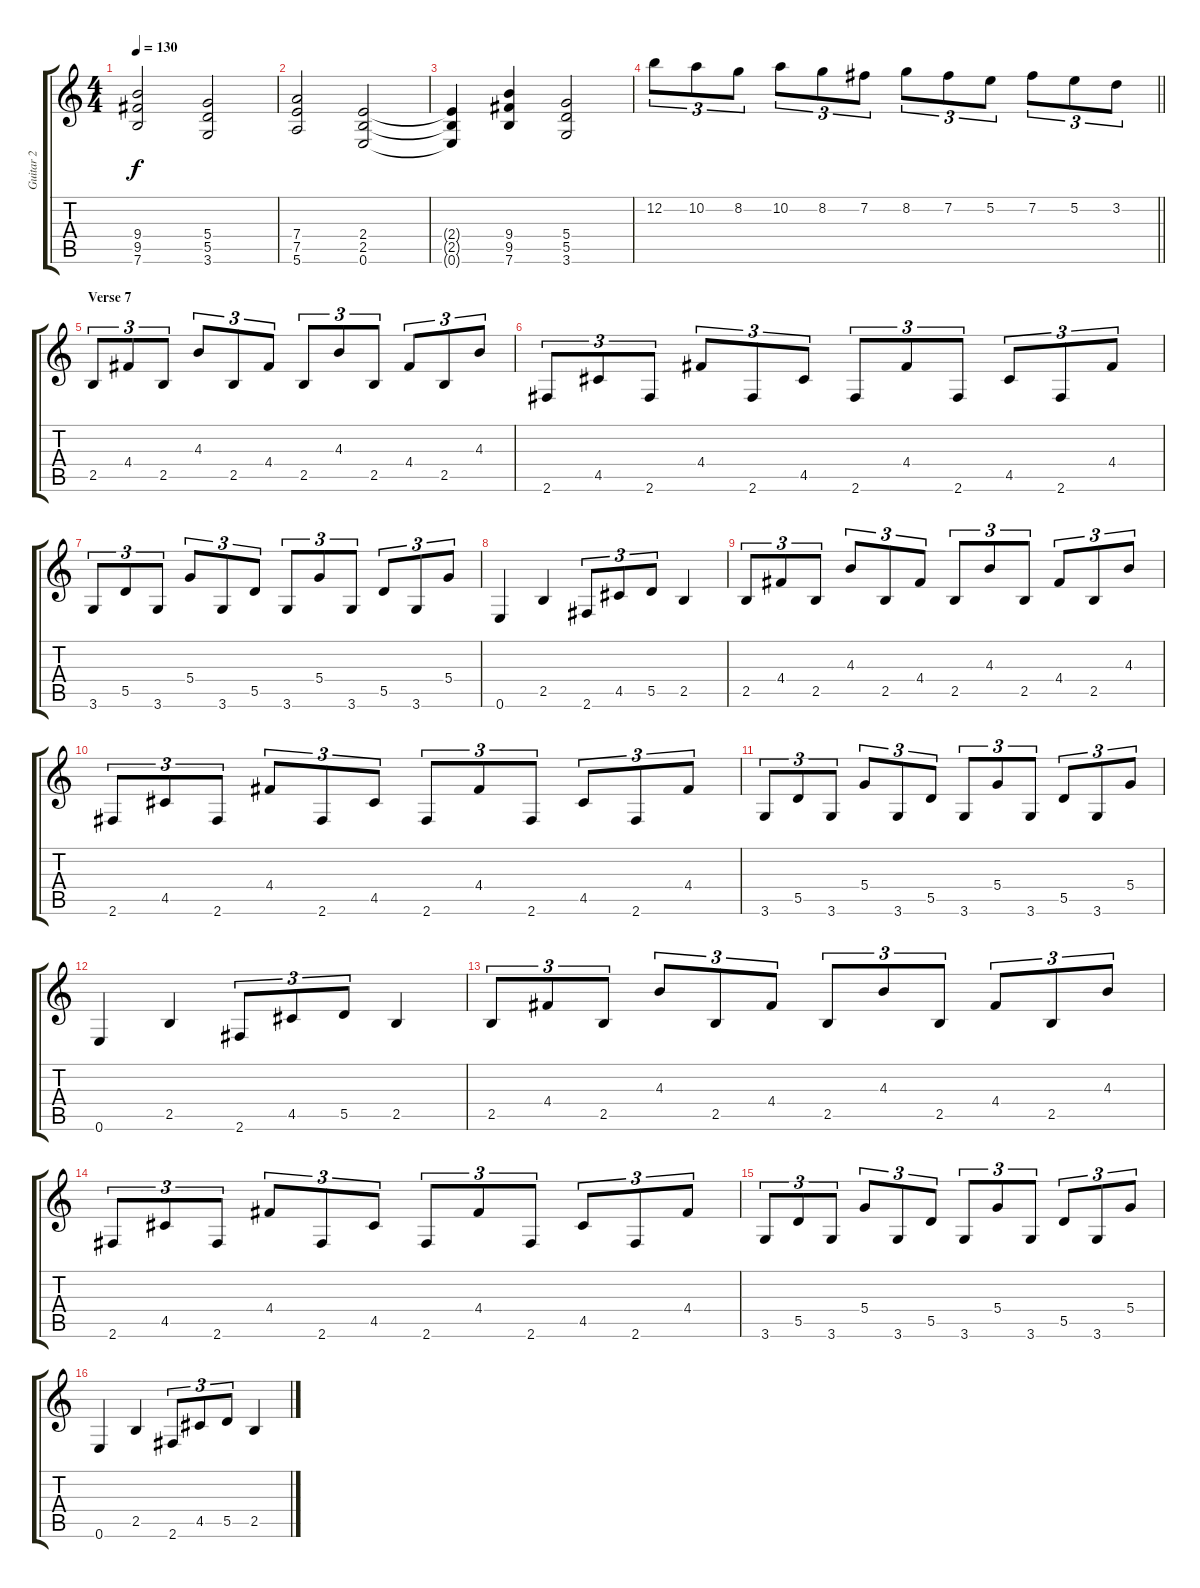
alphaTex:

\track ("Guitar 2" "Guitar 2") {instrument distortionguitar}
\staff {score tabs}
\tuning (E4 B3 G3 D3 A2 E2) {hide}
\ts (4 4)
\tempo 130
\clef g2
\ks c
(9.4 9.5 7.6).2{dy f} (5.4 5.5 3.6).2 |
(7.4 7.5 5.6).2 (2.4 2.5 0.6).2 |
(2.4{t} 2.5{t} 0.6{t}).4 (9.4 9.5 7.6).4 (5.4 5.5 3.6).2 |
\barLineRight lightlight
12.2.8{tu (3 2)} 10.2.8{tu (3 2)} 8.2.8{tu (3 2)} 10.2.8{tu (3 2)} 8.2.8{tu (3 2)} 7.2.8{tu (3 2)} 8.2.8{tu (3 2)} 7.2.8{tu (3 2)} 5.2.8{tu (3 2)} 7.2.8{tu (3 2)} 5.2.8{tu (3 2)} 3.2.8{tu (3 2)} |
\section ("" "Verse 7")
2.5.8{tu (3 2) instrument distortionguitar} 4.4.8{tu (3 2)} 2.5.8{tu (3 2)} 4.3.8{tu (3 2)} 2.5.8{tu (3 2)} 4.4.8{tu (3 2)} 2.5.8{tu (3 2)} 4.3.8{tu (3 2)} 2.5.8{tu (3 2)} 4.4.8{tu (3 2)} 2.5.8{tu (3 2)} 4.3.8{tu (3 2)} |
2.6.8{tu (3 2)} 4.5.8{tu (3 2)} 2.6.8{tu (3 2)} 4.4.8{tu (3 2)} 2.6.8{tu (3 2)} 4.5.8{tu (3 2)} 2.6.8{tu (3 2)} 4.4.8{tu (3 2)} 2.6.8{tu (3 2)} 4.5.8{tu (3 2)} 2.6.8{tu (3 2)} 4.4.8{tu (3 2)} |
3.6.8{tu (3 2)} 5.5.8{tu (3 2)} 3.6.8{tu (3 2)} 5.4.8{tu (3 2)} 3.6.8{tu (3 2)} 5.5.8{tu (3 2)} 3.6.8{tu (3 2)} 5.4.8{tu (3 2)} 3.6.8{tu (3 2)} 5.5.8{tu (3 2)} 3.6.8{tu (3 2)} 5.4.8{tu (3 2)} |
0.6.4 2.5.4 2.6.8{tu (3 2)} 4.5.8{tu (3 2)} 5.5.8{tu (3 2)} 2.5.4 |
2.5.8{tu (3 2) instrument distortionguitar} 4.4.8{tu (3 2)} 2.5.8{tu (3 2)} 4.3.8{tu (3 2)} 2.5.8{tu (3 2)} 4.4.8{tu (3 2)} 2.5.8{tu (3 2)} 4.3.8{tu (3 2)} 2.5.8{tu (3 2)} 4.4.8{tu (3 2)} 2.5.8{tu (3 2)} 4.3.8{tu (3 2)} |
2.6.8{tu (3 2)} 4.5.8{tu (3 2)} 2.6.8{tu (3 2)} 4.4.8{tu (3 2)} 2.6.8{tu (3 2)} 4.5.8{tu (3 2)} 2.6.8{tu (3 2)} 4.4.8{tu (3 2)} 2.6.8{tu (3 2)} 4.5.8{tu (3 2)} 2.6.8{tu (3 2)} 4.4.8{tu (3 2)} |
3.6.8{tu (3 2)} 5.5.8{tu (3 2)} 3.6.8{tu (3 2)} 5.4.8{tu (3 2)} 3.6.8{tu (3 2)} 5.5.8{tu (3 2)} 3.6.8{tu (3 2)} 5.4.8{tu (3 2)} 3.6.8{tu (3 2)} 5.5.8{tu (3 2)} 3.6.8{tu (3 2)} 5.4.8{tu (3 2)} |
0.6.4 2.5.4 2.6.8{tu (3 2)} 4.5.8{tu (3 2)} 5.5.8{tu (3 2)} 2.5.4 |
2.5.8{tu (3 2) instrument distortionguitar} 4.4.8{tu (3 2)} 2.5.8{tu (3 2)} 4.3.8{tu (3 2)} 2.5.8{tu (3 2)} 4.4.8{tu (3 2)} 2.5.8{tu (3 2)} 4.3.8{tu (3 2)} 2.5.8{tu (3 2)} 4.4.8{tu (3 2)} 2.5.8{tu (3 2)} 4.3.8{tu (3 2)} |
2.6.8{tu (3 2)} 4.5.8{tu (3 2)} 2.6.8{tu (3 2)} 4.4.8{tu (3 2)} 2.6.8{tu (3 2)} 4.5.8{tu (3 2)} 2.6.8{tu (3 2)} 4.4.8{tu (3 2)} 2.6.8{tu (3 2)} 4.5.8{tu (3 2)} 2.6.8{tu (3 2)} 4.4.8{tu (3 2)} |
3.6.8{tu (3 2)} 5.5.8{tu (3 2)} 3.6.8{tu (3 2)} 5.4.8{tu (3 2)} 3.6.8{tu (3 2)} 5.5.8{tu (3 2)} 3.6.8{tu (3 2)} 5.4.8{tu (3 2)} 3.6.8{tu (3 2)} 5.5.8{tu (3 2)} 3.6.8{tu (3 2)} 5.4.8{tu (3 2)} |
0.6.4 2.5.4 2.6.8{tu (3 2)} 4.5.8{tu (3 2)} 5.5.8{tu (3 2)} 2.5.4
